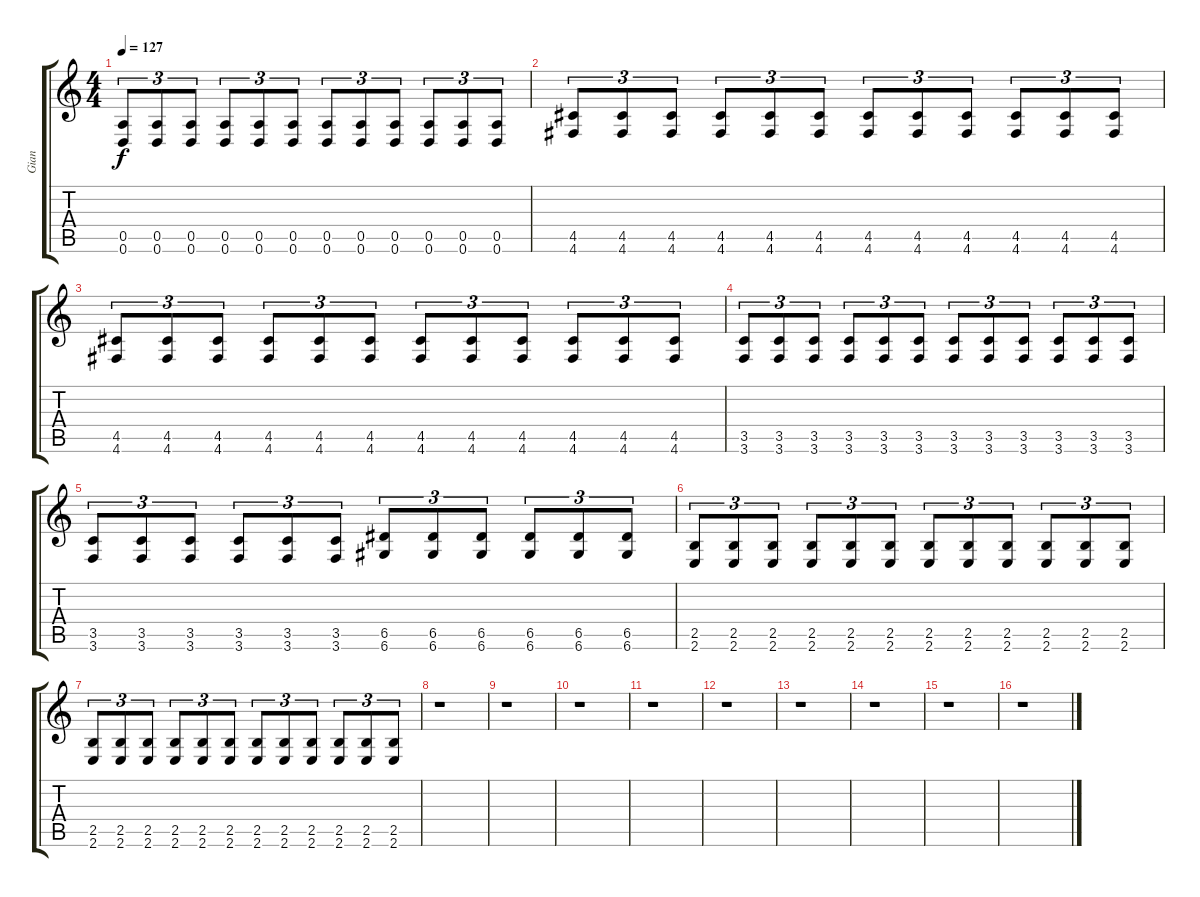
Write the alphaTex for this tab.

\track ("Gian" "Gian") {instrument distortionguitar}
\staff {score tabs}
\tuning (E4 B3 G3 D3 A2 D2) {hide}
\ts (4 4)
\tempo 127
\clef g2
\ks c
(0.5 0.6).8{tu (3 2) dy f} (0.5 0.6).8{tu (3 2)} (0.5 0.6).8{tu (3 2)} (0.5 0.6).8{tu (3 2)} (0.5 0.6).8{tu (3 2)} (0.5 0.6).8{tu (3 2)} (0.5 0.6).8{tu (3 2)} (0.5 0.6).8{tu (3 2)} (0.5 0.6).8{tu (3 2)} (0.5 0.6).8{tu (3 2)} (0.5 0.6).8{tu (3 2)} (0.5 0.6).8{tu (3 2)} |
(4.5 4.6).8{tu (3 2)} (4.5 4.6).8{tu (3 2)} (4.5 4.6).8{tu (3 2)} (4.5 4.6).8{tu (3 2)} (4.5 4.6).8{tu (3 2)} (4.5 4.6).8{tu (3 2)} (4.5 4.6).8{tu (3 2)} (4.5 4.6).8{tu (3 2)} (4.5 4.6).8{tu (3 2)} (4.5 4.6).8{tu (3 2)} (4.5 4.6).8{tu (3 2)} (4.5 4.6).8{tu (3 2)} |
(4.5 4.6).8{tu (3 2)} (4.5 4.6).8{tu (3 2)} (4.5 4.6).8{tu (3 2)} (4.5 4.6).8{tu (3 2)} (4.5 4.6).8{tu (3 2)} (4.5 4.6).8{tu (3 2)} (4.5 4.6).8{tu (3 2)} (4.5 4.6).8{tu (3 2)} (4.5 4.6).8{tu (3 2)} (4.5 4.6).8{tu (3 2)} (4.5 4.6).8{tu (3 2)} (4.5 4.6).8{tu (3 2)} |
(3.5 3.6).8{tu (3 2)} (3.5 3.6).8{tu (3 2)} (3.5 3.6).8{tu (3 2)} (3.5 3.6).8{tu (3 2)} (3.5 3.6).8{tu (3 2)} (3.5 3.6).8{tu (3 2)} (3.5 3.6).8{tu (3 2)} (3.5 3.6).8{tu (3 2)} (3.5 3.6).8{tu (3 2)} (3.5 3.6).8{tu (3 2)} (3.5 3.6).8{tu (3 2)} (3.5 3.6).8{tu (3 2)} |
(3.5 3.6).8{tu (3 2)} (3.5 3.6).8{tu (3 2)} (3.5 3.6).8{tu (3 2)} (3.5 3.6).8{tu (3 2)} (3.5 3.6).8{tu (3 2)} (3.5 3.6).8{tu (3 2)} (6.5 6.6).8{tu (3 2)} (6.5 6.6).8{tu (3 2)} (6.5 6.6).8{tu (3 2)} (6.5 6.6).8{tu (3 2)} (6.5 6.6).8{tu (3 2)} (6.5 6.6).8{tu (3 2)} |
(2.5 2.6).8{tu (3 2)} (2.5 2.6).8{tu (3 2)} (2.5 2.6).8{tu (3 2)} (2.5 2.6).8{tu (3 2)} (2.5 2.6).8{tu (3 2)} (2.5 2.6).8{tu (3 2)} (2.5 2.6).8{tu (3 2)} (2.5 2.6).8{tu (3 2)} (2.5 2.6).8{tu (3 2)} (2.5 2.6).8{tu (3 2)} (2.5 2.6).8{tu (3 2)} (2.5 2.6).8{tu (3 2)} |
(2.5 2.6).8{tu (3 2)} (2.5 2.6).8{tu (3 2)} (2.5 2.6).8{tu (3 2)} (2.5 2.6).8{tu (3 2)} (2.5 2.6).8{tu (3 2)} (2.5 2.6).8{tu (3 2)} (2.5 2.6).8{tu (3 2)} (2.5 2.6).8{tu (3 2)} (2.5 2.6).8{tu (3 2)} (2.5 2.6).8{tu (3 2)} (2.5 2.6).8{tu (3 2)} (2.5 2.6).8{tu (3 2)} |
r.1 |
r.1 |
r.1 |
r.1 |
r.1 |
r.1 |
r.1 |
r.1 |
r.1
